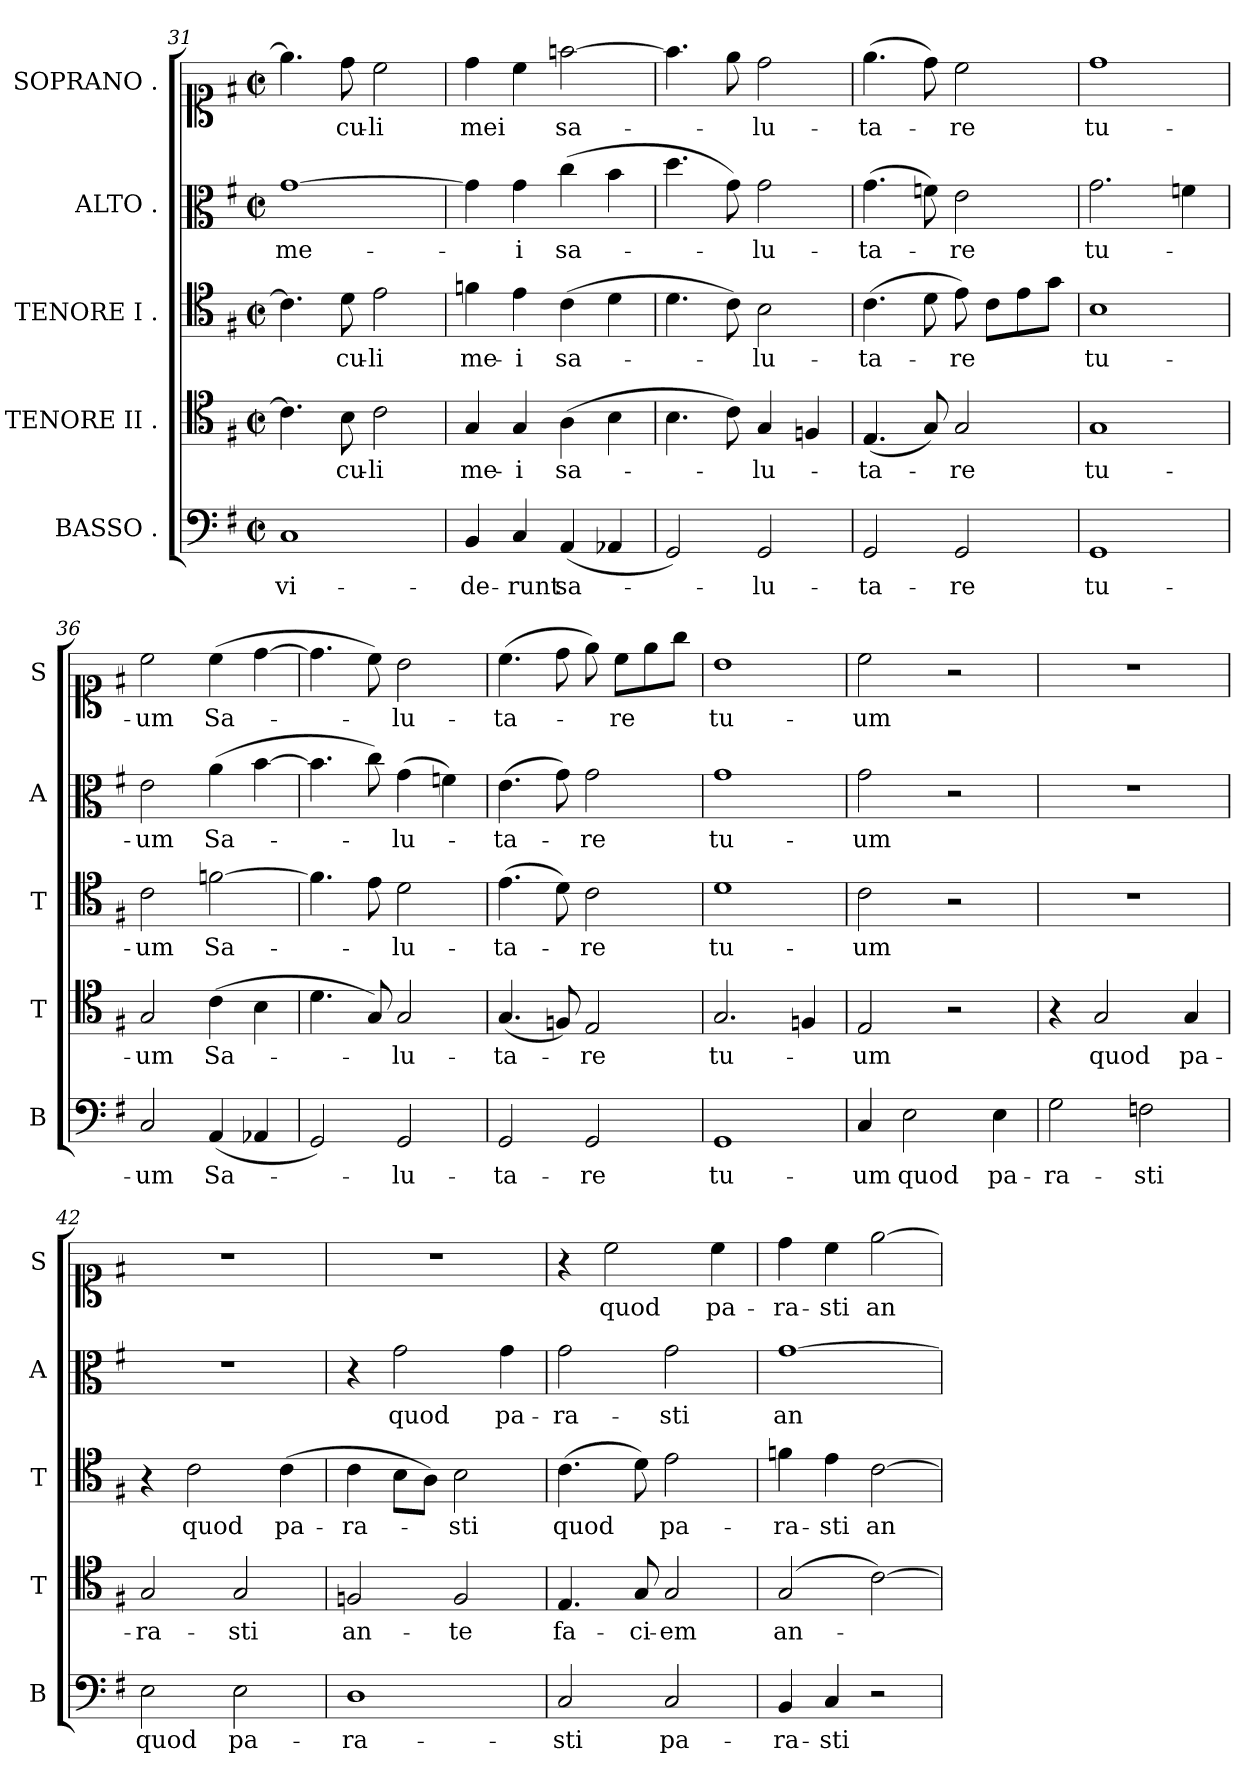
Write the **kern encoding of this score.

**kern	**text	**kern	**text	**kern	**text	**kern	**text	**kern	**text
*part5	*part5	*part4	*part4	*part3	*part3	*part2	*part2	*part1	*part1
*staff5	*staff5	*staff4	*staff4	*staff3	*staff3	*staff2	*staff2	*staff1	*staff1
*I"BASSO .	*	*I"TENORE II .	*	*I"TENORE I .	*	*I"ALTO .	*	*I"SOPRANO .	*
*I'B	*	*I'T	*	*I'T	*	*I'A	*	*I'S	*
*clefF4	*	*clefC4	*	*clefC4	*	*clefC3	*	*clefC1	*
*k[f#]	*	*k[f#]	*	*k[f#]	*	*k[f#]	*	*k[f#]	*
*G:	*	*	*	*	*	*G:	*	*G:	*
*M2/2	*	*M2/2	*	*M2/2	*	*M2/2	*	*M2/2	*
*met(c|)	*	*met(c|)	*	*met(c|)	*	*met(c|)	*	*met(c|)	*
=31	=31	=31	=31	=31	=31	=31	=31	=31	=31
1C	vi-	4.c]	.	4.c]	.	[1g	me-	4.ee]	.
.	.	8B	-cu-	8d	-cu-	.	.	8dd	-cu-
.	.	2c	-li	2e	-li	.	.	2cc	-li
=32	=32	=32	=32	=32	=32	=32	=32	=32	=32
4BB	-de-	4G	me-	4fn	me-	4g]	.	4dd	mei
4C	-runt	4G	-i	4e	-i	4g	-i	4cc	.
(<4AA	sa-	(>4A	sa-	(>4c	sa-	(>4cc	sa-	[2ffn	sa-
4AA-X	.	4B	.	4d	.	4b	.	.	.
=33	=33	=33	=33	=33	=33	=33	=33	=33	=33
2GG)	.	4.B	.	4.d	.	4.dd	.	4.ff]	.
.	.	8c)	.	8c)	.	8g)	.	8ee	.
2GG	-lu-	4G	-lu-	2B	-lu-	2g	-lu-	2dd	-lu-
.	.	4Fn	.	.	.	.	.	.	.
=34	=34	=34	=34	=34	=34	=34	=34	=34	=34
2GG	-ta-	(<4.E	-ta-	(>4.c	-ta-	(>4.g	-ta-	(>4.ee	-ta-
.	.	8G)	.	8d	.	8fn)	.	8dd)	.
2GG	-re	2G	-re	8e)	-re	2e	-re	2cc	-re
.	.	.	.	8cL	.	.	.	.	.
.	.	.	.	8e	.	.	.	.	.
.	.	.	.	8gJ	.	.	.	.	.
=35	=35	=35	=35	=35	=35	=35	=35	=35	=35
1GG	tu-	1G	tu-	1B	tu-	2.g	tu-	1dd	tu-
.	.	.	.	.	.	4fn	.	.	.
=36	=36	=36	=36	=36	=36	=36	=36	=36	=36
2C	-um	2G	-um	2c	-um	2e	-um	2cc	-um
(<4AA	Sa-	(>4c	Sa-	[2fn	Sa-	(>4a	Sa-	(>4cc	Sa-
4AA-X	.	4B	.	.	.	[4b	.	[4dd	.
=37	=37	=37	=37	=37	=37	=37	=37	=37	=37
2GG)	.	4.d	.	4.f]	.	4.b]	.	4.dd]	.
.	.	8G)	.	8e	.	8cc)	.	8cc)	.
2GG	-lu-	2G	-lu-	2d	-lu-	(>4g	-lu-	2b	-lu-
.	.	.	.	.	.	4fn)	.	.	.
=38	=38	=38	=38	=38	=38	=38	=38	=38	=38
2GG	-ta-	(<4.G	-ta-	(>4.e	-ta-	(>4.e	-ta-	(>4.cc	-ta-
.	.	8Fn)	.	8d)	.	8g)	.	8dd	.
2GG	-re	2E	-re	2c	-re	2g	-re	8ee)	.
.	.	.	.	.	.	.	.	8ccL	-re
.	.	.	.	.	.	.	.	8ee	.
.	.	.	.	.	.	.	.	8ggJ	.
=39	=39	=39	=39	=39	=39	=39	=39	=39	=39
1GG	tu-	2.G	tu-	1d	tu-	1g	tu-	1b	tu-
.	.	4Fn	.	.	.	.	.	.	.
=40	=40	=40	=40	=40	=40	=40	=40	=40	=40
4C	-um	2E	-um	2c	-um	2g	-um	2cc	-um
2E	quod	.	.	.	.	.	.	.	.
.	.	2r	.	2r	.	2r	.	2r	.
4E	pa-	.	.	.	.	.	.	.	.
=41	=41	=41	=41	=41	=41	=41	=41	=41	=41
2G	-ra-	4r	.	1r	.	1r	.	1r	.
.	.	2G	quod	.	.	.	.	.	.
2Fn	-sti	.	.	.	.	.	.	.	.
.	.	4G	pa-	.	.	.	.	.	.
=42	=42	=42	=42	=42	=42	=42	=42	=42	=42
2E	quod	2G	-ra-	4r	.	1r	.	1r	.
.	.	.	.	2c	quod	.	.	.	.
2E	pa-	2G	-sti	.	.	.	.	.	.
.	.	.	.	(>4c	pa-	.	.	.	.
=43	=43	=43	=43	=43	=43	=43	=43	=43	=43
1D	-ra-	2Fn	an-	4c	-ra-	4r	.	1r	.
.	.	.	.	8BL	.	2g	quod	.	.
.	.	.	.	8AJ)	.	.	.	.	.
.	.	2F	-te	2B	-sti	.	.	.	.
.	.	.	.	.	.	4g	pa-	.	.
=44	=44	=44	=44	=44	=44	=44	=44	=44	=44
2C	-sti	4.E	fa-	(>4.c	quod	2g	-ra-	4r	.
.	.	.	.	.	.	.	.	2cc	quod
.	.	8G	-ci-	8d)	.	.	.	.	.
2C	pa-	2G	-em	2e	pa-	2g	-sti	.	.
.	.	.	.	.	.	.	.	4cc	pa-
=45	=45	=45	=45	=45	=45	=45	=45	=45	=45
4BB	-ra-	(<2G	an-	4fn	-ra-	[1g	an-	4dd	-ra-
4C	-sti	.	.	4e	-sti	.	.	4cc	-sti
2r	.	[2c)	.	[2c	an-	.	.	[2ee	an-
=	=	=	=	=	=	=	=	=	=
*-	*-	*-	*-	*-	*-	*-	*-	*-	*-
